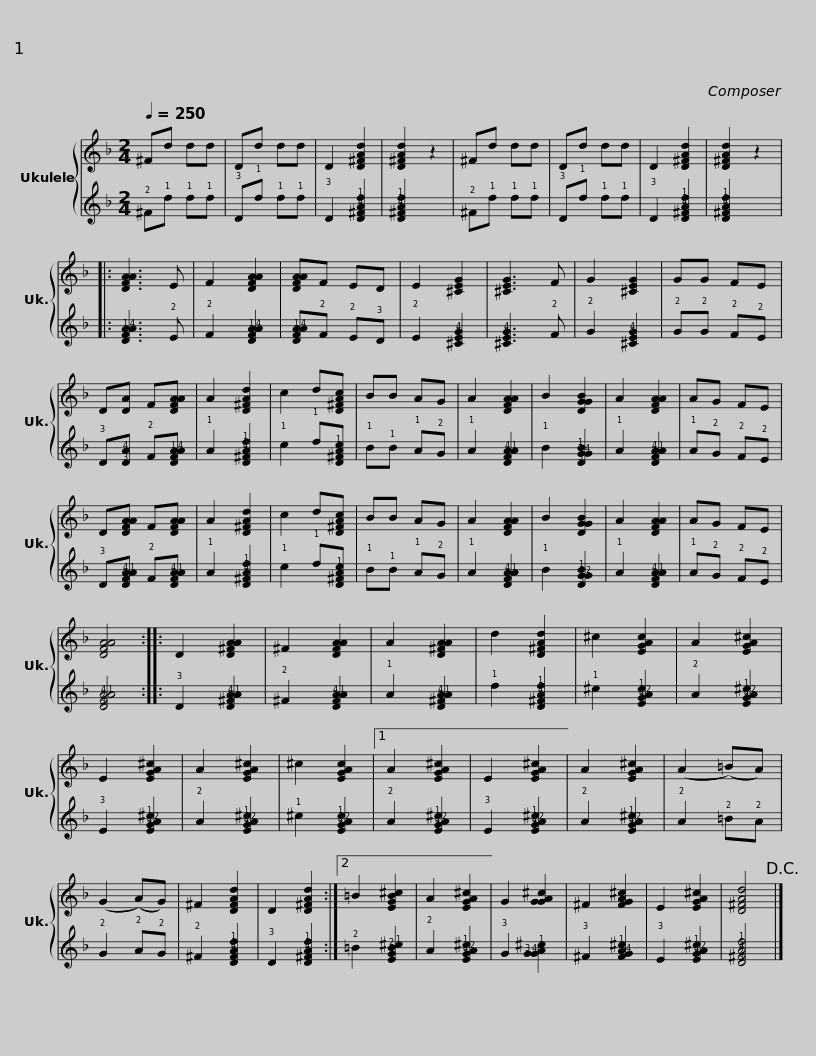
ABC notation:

X:1
%%score { 1 | 2 }
L:1/8
Q:1/4=250
M:2/4
I:linebreak $
K:F
V:1 treble
V:2 tab stafflines=4 strings="G4,C4,E4,A4 "
V:1
 ^Fd dd | Dd dd | D2 [D^FAd]2 | [D^FAd]2 z2 | ^Fd dd | %5
 Dd dd | D2 [D^FAd]2 | [D^FAd]2 z2 |: [DFAA]3 E | F2 [DFAA]2 | %10
 [DFAA]F ED |$ E2 [^CEG]2 | [^CEG]3 F | G2 [^CEG]2 | GG FE | %15
 D[DA] F[DFAA] | A2 [D^FAd]2 | c2 d[D^FAc] | BB AG | A2 [DFAA]2 | %20
 B2 [DGGB]2 | A2 [DFAA]2 |$ AG FE | D[DFAA] F[DFAA] | A2 [D^FAd]2 | %25
 c2 d[D^FAc] | BB AG | A2 [DFAA]2 | B2 [DGGB]2 | A2 [DFAA]2 | %30
 AG FE | [DFAA]4 :: D2 [D^FAA]2 |$ ^F2 [DFAA]2 | A2 [D^FAA]2 | %35
 d2 [D^FAd]2 | ^c2 [EGAc]2 | A2 [EGA^c]2 | E2 [EGA^c]2 | A2 [EGA^c]2 | %40
 ^c2 [EGAc]2 |1 A2 [EGA^c]2 | E2 [EGA^c]2 | A2 [EGA^c]2 | ((A2 ((=B))A)) |$ %45
 ((G2 ((A))G)) | ^F2 [DFAd]2 | D2 [D^FAd]2 :|2 =B2 [EGB^c]2 | A2 [EGA^c]2 | %50
 G2 [GGA^c]2 | ^F2 [FGA^c]2 | E2 [EGA^c]2 | [D^FAd]4!D.C.! |] %54
V:2
 !2!^F!1!d !1!d!1!d | !3!D!1!d !1!d!1!d | !3!D2 [!3!D!2!^F!4!A!1!d]2 | [!3!D!2!^F!4!A!1!d]2 x2 | !2!^F!1!d !1!d!1!d | %5
 !3!D!1!d !1!d!1!d | !3!D2 [!3!D!2!^F!4!A!1!d]2 | [!3!D!2!^F!4!A!1!d]2 x2 |: [!3!D!2!F!1!A!4!A]3 !2!E | !2!F2 [!3!D!2!F!1!A!4!A]2 | %10
 [!3!D!2!F!1!A!4!A]!2!F !2!E!3!D |$ !2!E2 [!3!^C!2!E!4!G]2 | [!3!^C!2!E!4!G]3 !2!F | !2!G2 [!3!^C!2!E!4!G]2 | !2!G!2!G !2!F!2!E | %15
 !3!D[!3!D!4!A] !2!F[!3!D!2!F!1!A!4!A] | !1!A2 [!3!D!2!^F!4!A!1!d]2 | !1!c2 !1!d[!3!D!2!^F!4!A!1!c] | !1!B!1!B !1!A!2!G | !1!A2 [!3!D!2!F!4!A!1!A]2 | %20
 !1!B2 [!3!D!2!G!4!G!1!B]2 | !1!A2 [!3!D!2!F!4!A!1!A]2 |$ !1!A!2!G !2!F!2!E | !3!D[!3!D!2!F!4!A!1!A] !2!F[!3!D!2!F!4!A!1!A] | !1!A2 [!3!D!2!^F!4!A!1!d]2 | %25
 !1!c2 !1!d[!3!D!2!^F!4!A!1!c] | !1!B!1!B !1!A!2!G | !1!A2 [!3!D!2!F!4!A!1!A]2 | !1!B2 [!3!D!4!G!2!G!1!B]2 | !1!A2 [!3!D!2!F!4!A!1!A]2 | %30
 !1!A!2!G !2!F!2!E | [!3!D!2!F!4!A!1!A]4 :: !3!D2 [!3!D!2!^F!4!A!1!A]2 |$ !2!^F2 [!3!D!2!F!4!A!1!A]2 | !1!A2 [!3!D!2!^F!4!A!1!A]2 | %35
 !1!d2 [!3!D!2!^F!4!A!1!d]2 | !1!^c2 [!3!E!4!G!2!A!1!c]2 | !2!A2 [!3!E!4!G!2!A!1!^c]2 | !3!E2 [!3!E!4!G!2!A!1!^c]2 | !2!A2 [!3!E!4!G!2!A!1!^c]2 | %40
 !1!^c2 [!3!E!4!G!2!A!1!c]2 |1 !2!A2 [!3!E!4!G!2!A!1!^c]2 | !3!E2 [!3!E!4!G!2!A!1!^c]2 | !2!A2 [!3!E!4!G!2!A!1!^c]2 | !2!A2 !2!=B!2!A |$ %45
 !2!G2 !2!A!2!G | !2!^F2 [!3!D!2!F!4!A!1!d]2 | !3!D2 [!3!D!2!^F!4!A!1!d]2 :|2 !2!=B2 [!3!E!4!G!2!B!1!^c]2 | !2!A2 [!3!E!4!G!2!A!1!^c]2 | %50
 !3!G2 [!3!G!4!G!2!A!1!^c]2 | !3!^F2 [!3!F!4!G!2!A!1!^c]2 | !3!E2 [!3!E!4!G!2!A!1!^c]2 | [!3!D!2!^F!4!A!1!d]4 |] %54
